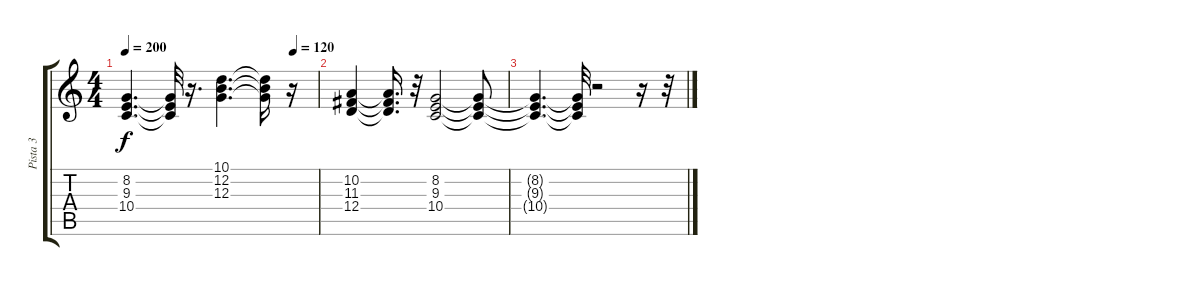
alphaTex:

\track ("Pista 3" "Pista 3") {instrument drawbarorgan}
\staff {score tabs}
\tuning (E4 B3 G3 D3 A2 E2) {hide}
\ts (4 4)
\tempo 200
\tempo (120 0.875)
\clef g2
\ks c
(8.2{t} 9.3{t} 10.4{t}).4{d dy f} (8.2{t} 9.3{t} 10.4{t}).32 r.16{d} (10.1 12.2 12.3).4{d volume 6} (10.1{t} 12.2{t} 12.3{t}).16 r.16 |
(10.2 11.3 12.4).4{volume 6} (10.2{t} 11.3{t} 12.4{t}).16{d} r.32 (8.2 9.3 10.4).2 (8.2{t} 9.3{t} 10.4{t}).8 |
(8.2{t} 9.3{t} 10.4{t}).4{d} (8.2{t} 9.3{t} 10.4{t}).32 r.2 r.16 r.32
